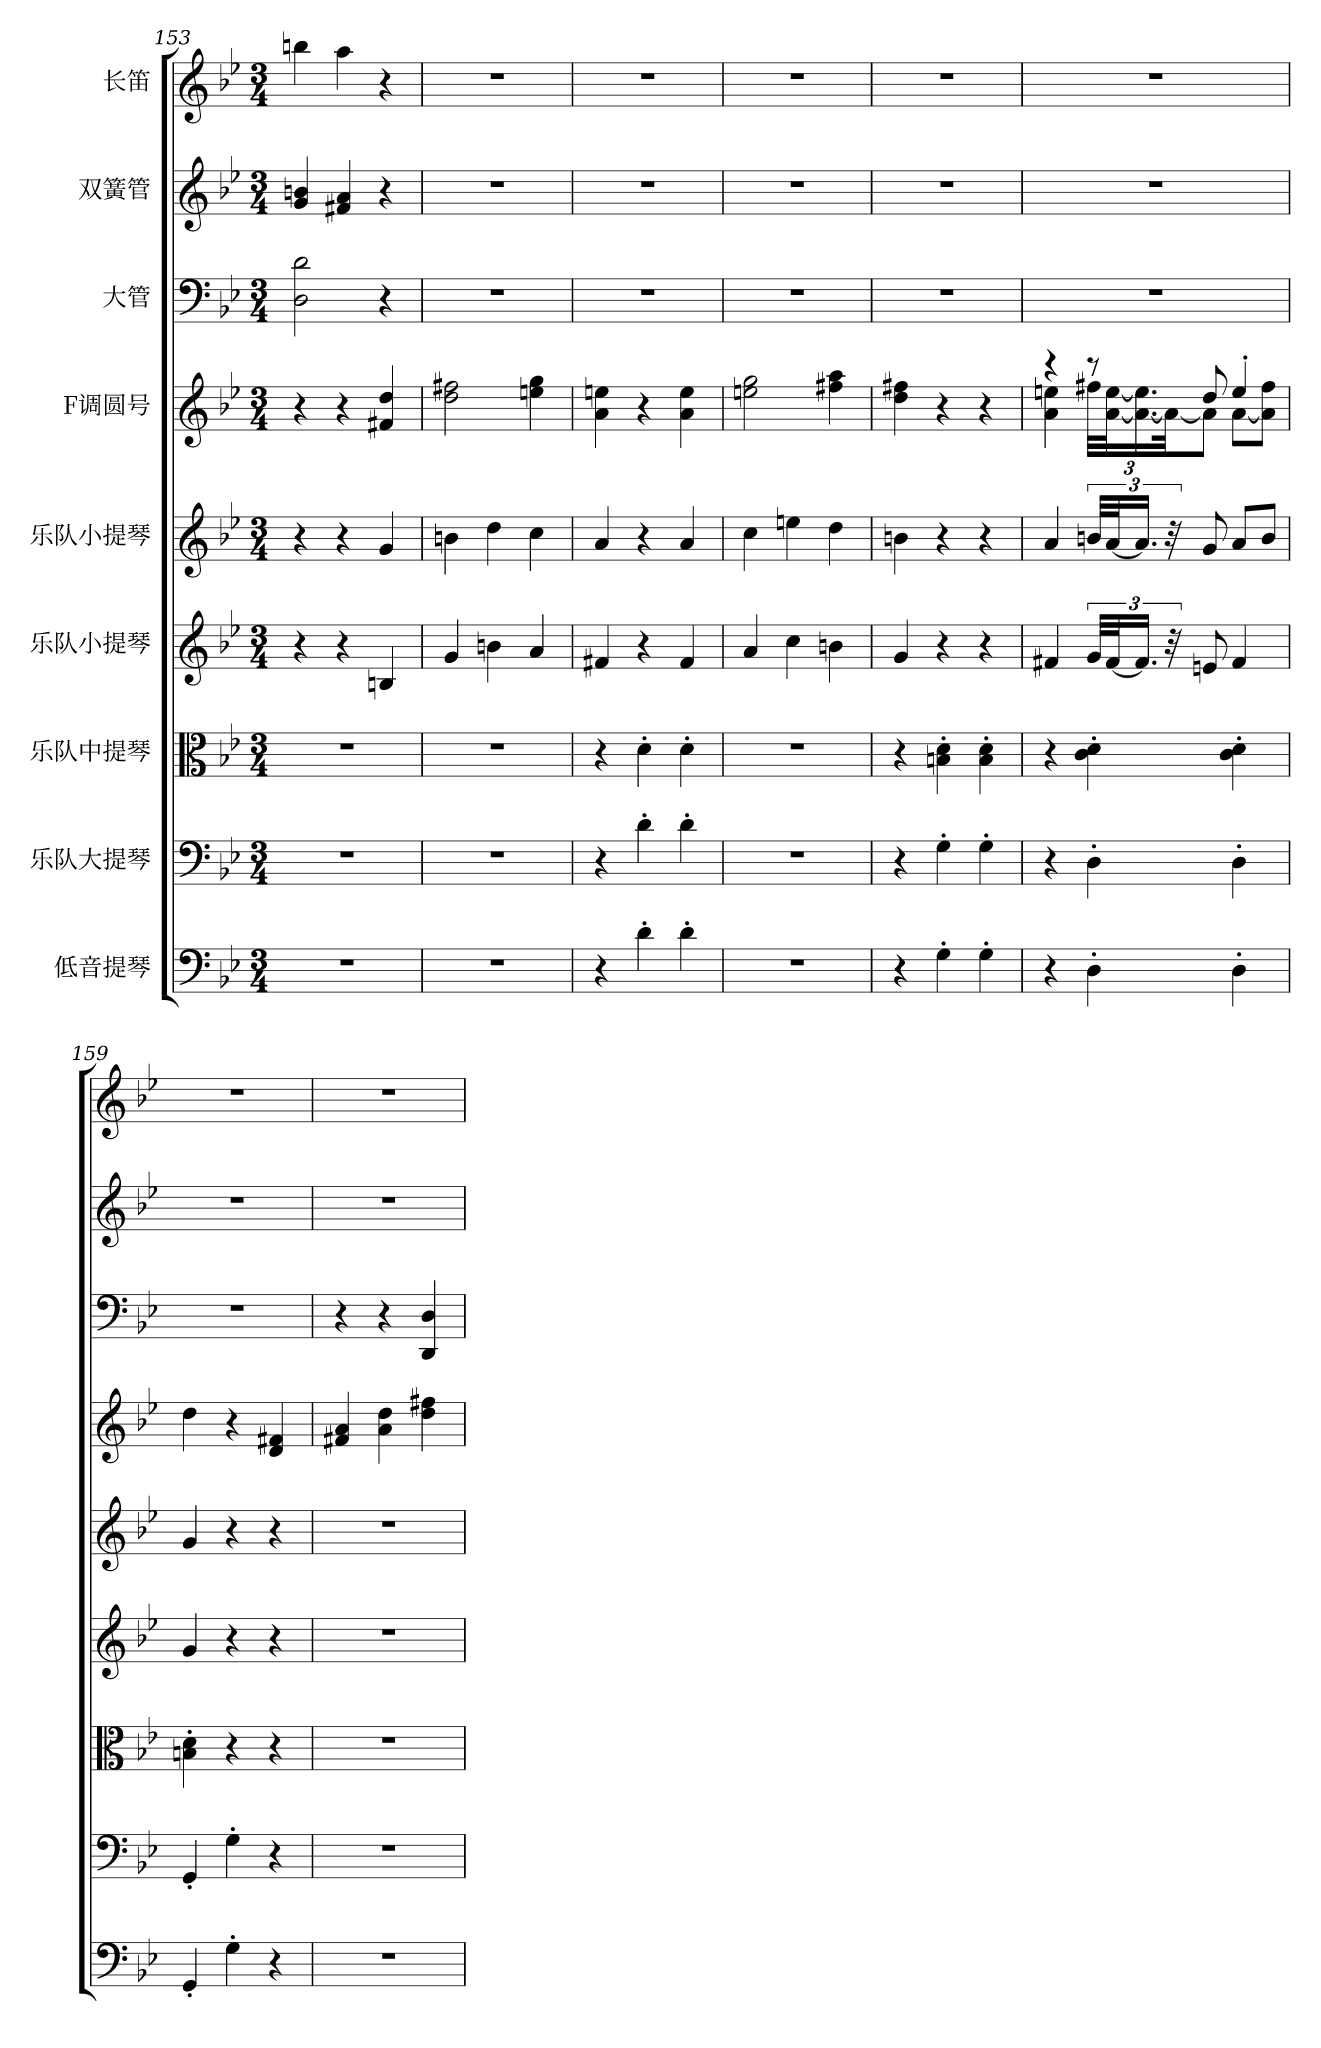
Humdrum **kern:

**kern	**kern	**kern	**kern	**kern	**kern	**kern	**kern	**kern
*part9	*part8	*part7	*part6	*part5	*part4	*part3	*part2	*part1
*staff9	*staff8	*staff7	*staff6	*staff5	*staff4	*staff3	*staff2	*staff1
*I"低音提琴	*I"乐队大提琴	*I"乐队中提琴	*I"乐队小提琴	*I"乐队小提琴	*I"F调圆号	*I"大管	*I"双簧管	*I"长笛
!!LO:PB:g=z
*clefF4	*clefF4	*clefC3	*clefG2	*clefG2	*clefG2	*clefF4	*clefG2	*clefG2
*ITrd7c12	*	*	*	*	*ITrd4c7	*	*	*
*k[b-e-]	*k[b-e-]	*k[b-e-]	*k[b-e-]	*k[b-e-]	*k[b-e-a-]	*k[b-e-]	*k[b-e-]	*k[b-e-]
*M3/4	*M3/4	*M3/4	*M3/4	*M3/4	*M3/4	*M3/4	*M3/4	*M3/4
=153	=153	=153	=153	=153	=153	=153	=153	=153
2.r	2.r	2.r	4r	4r	4r	2D\ 2d\	4g/ 4bn/	4bbn\
.	.	.	4r	4r	4r	.	4f#X/ 4a/	4aa\
.	.	.	4Bn/	4g/	4Bn/ 4g/	4r	4r	4r
=154	=154	=154	=154	=154	=154	=154	=154	=154
2.r	2.r	2.r	4g/	4bn\	2g\ 2bn\	2.r	2.r	2.r
.	.	.	4bn\	4dd\	.	.	.	.
.	.	.	4a/	4cc\	4an\ 4cc\	.	.	.
=155	=155	=155	=155	=155	=155	=155	=155	=155
4r	4r	4r	4f#X/	4a/	4d\ 4an\	2.r	2.r	2.r
4D'\	4d'\	4d'\	4r	4r	4r	.	.	.
4D'\	4d'\	4d'\	4f#/	4a/	4d\ 4a\	.	.	.
=156	=156	=156	=156	=156	=156	=156	=156	=156
2.r	2.r	2.r	4a/	4cc\	2an\ 2cc\	2.r	2.r	2.r
.	.	.	4cc\	4een\	.	.	.	.
.	.	.	4bn\	4dd\	4bn\ 4dd\	.	.	.
=157	=157	=157	=157	=157	=157	=157	=157	=157
4r	4r	4r	4g/	4bn\	4g\ 4bn\	2.r	2.r	2.r
4GG'\	4G'\	4Bn\' 4d\'	4r	4r	4r	.	.	.
4GG'\	4G'\	4B\' 4d\'	4r	4r	4r	.	.	.
=158	=158	=158	=158	=158	=158	=158	=158	=158
*	*	*	*	*	*^	*	*	*
4r	4r	4r	4f#X/	4a/	4r	4d\ 4an\	2.r	2.r	2.r
*	*	*	*	*	*	*Xbrackettup	*	*	*
4DD'\	4D'\	4c\' 4d\'	48g/LLL	48bn/LLL	8r	48bn\LLL	.	.	.
.	.	.	[48f#/J	[48a/J	.	[48d\ [48a\J	.	.	.
.	.	.	24.f#/JJ]	24.a/JJ]	.	24.d\_ 24.a\]	.	.	.
.	.	.	48r	48r	.	48d\JK_	.	.	.
.	.	.	8en/	8g/	8g/	8d\J]	.	.	.
4DD'\	4D'\	4c\' 4d\'	4f#/	8a/L	4a'/	[8d\L	.	.	.
.	.	.	.	8b/J	.	8d\] 8b\J	.	.	.
*	*	*	*	*	*v	*v	*	*	*
!!LO:PB:g=z
=159	=159	=159	=159	=159	=159	=159	=159	=159
4GGG'/	4GG'/	4Bn\' 4d\'	4g/	4g/	4g\	2.r	2.r	2.r
4GG'\	4G'\	4r	4r	4r	4r	.	.	.
4r	4r	4r	4r	4r	4G/ 4Bn/	.	.	.
=160	=160	=160	=160	=160	=160	=160	=160	=160
2.r	2.r	2.r	2.r	2.r	4Bn/ 4d/	4r	2.r	2.r
.	.	.	.	.	4d\ 4g\	4r	.	.
.	.	.	.	.	4g\ 4bn\	4DD/ 4D/	.	.
=	=	=	=	=	=	=	=	=
*-	*-	*-	*-	*-	*-	*-	*-	*-
